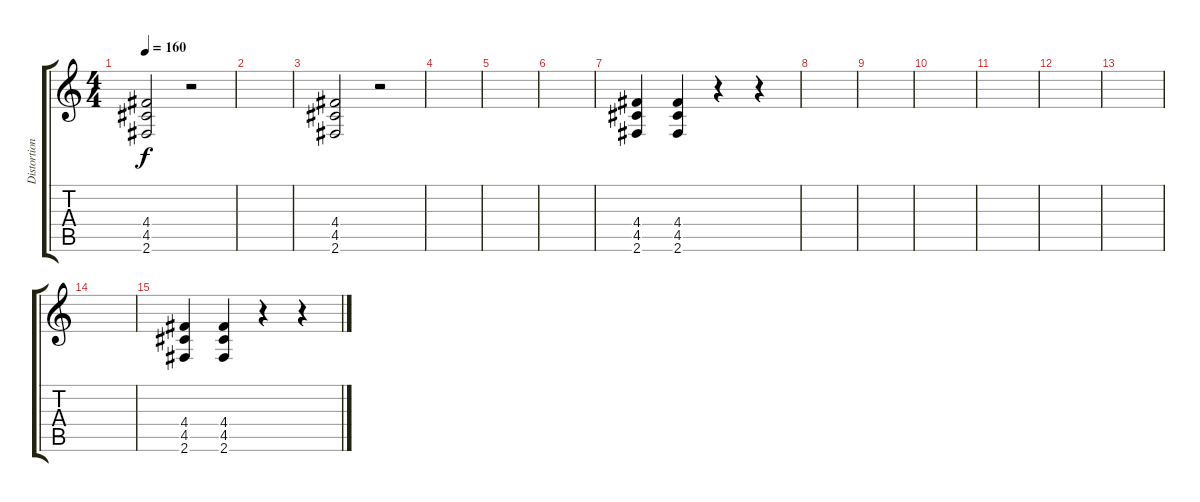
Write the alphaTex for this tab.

\track ("Distortion" "Distortion") {instrument distortionguitar}
\staff {score tabs}
\tuning (E4 B3 G3 D3 A2 E2) {hide}
\ts (4 4)
\tempo 160
\clef g2
\ks c
(4.4 4.5 2.6).2{dy f} r.2 |
|
(4.4 4.5 2.6).2 r.2 |
|
|
|
(4.4 4.5 2.6).4 (4.4 4.5 2.6).4 r.4 r.4 |
|
|
|
|
|
|
|
(4.4 4.5 2.6).4 (4.4 4.5 2.6).4 r.4 r.4
